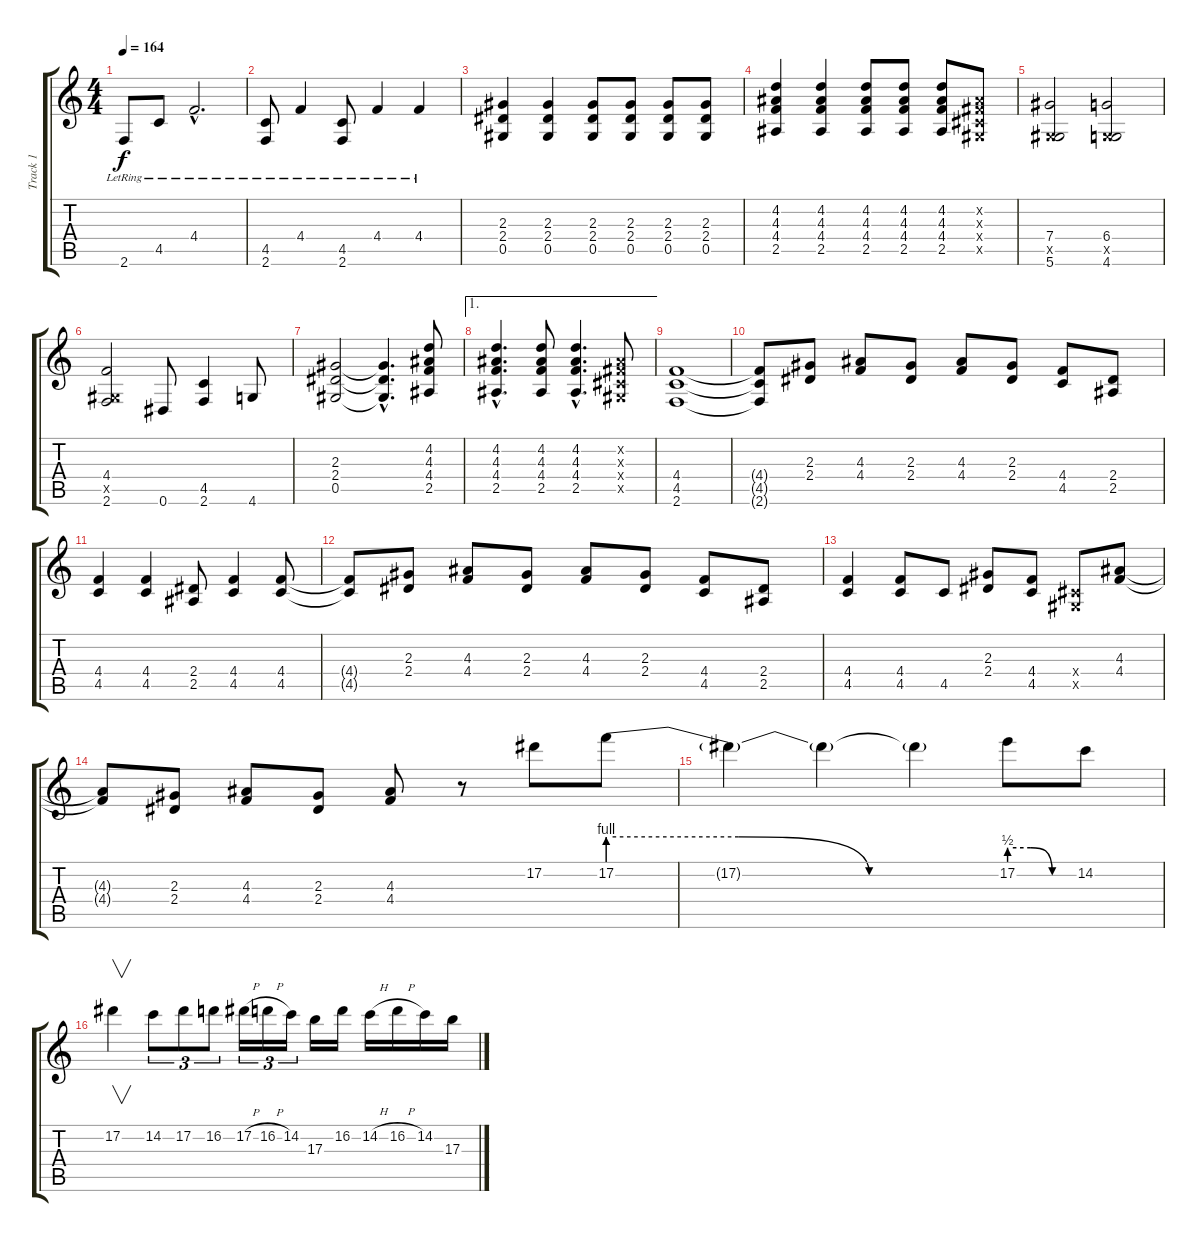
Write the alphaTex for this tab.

\track ("Track 1" "Track 1") {instrument overdrivenguitar}
\staff {score tabs}
\tuning (Eb4 Bb3 Gb3 Db3 Ab2 Eb2) {hide}
\ts (4 4)
\tempo 164
\clef g2
\ks c
2.6{lr}.8{dy f} 4.5{lr}.8 4.4{hac lr}.2{d} |
(4.5{lr} 2.6{lr}).8 4.4{lr}.4 (4.5{lr} 2.6{lr}).8 4.4{lr}.4 4.4{lr}.4 |
(2.3 2.4 0.5).4 (2.3 2.4 0.5).4 (2.3 2.4 0.5).8 (2.3 2.4 0.5).8 (2.3 2.4 0.5).8 (2.3 2.4 0.5).8 |
(4.2 4.3 4.4 2.5).4 (4.2 4.3 4.4 2.5).4 (4.2 4.3 4.4 2.5).8 (4.2 4.3 4.4 2.5).8 (4.2 4.3 4.4 2.5).8 (0.2{x} 0.3{x} 0.4{x} 0.5{x}).8 |
(7.4 0.5{x} 5.6).2 (6.4 0.5{x} 4.6).2 |
(4.4 0.5{x} 2.6).2 0.6.8 (4.5 2.6).4 4.6.8 |
(2.3 2.4 0.5).2 (2.3{hac t} 2.4{hac t} 0.5{hac t}).4{d} (4.2 4.3 4.4 2.5).8 |
\ae 1
(4.2{hac} 4.3{hac} 4.4{hac} 2.5{hac}).4{d} (4.2 4.3 4.4 2.5).8 (4.2{hac} 4.3{hac} 4.4{hac} 2.5{hac}).4{d} (0.2{x} 0.3{x} 0.4{x} 0.5{x}).8 |
(4.4 4.5 2.6).1 |
(4.4{t} 4.5{t} 2.6{t}).8 (2.3 2.4).8 (4.3 4.4).8 (2.3 2.4).8 (4.3 4.4).8 (2.3 2.4).8 (4.4 4.5).8 (2.4 2.5).8 |
(4.4 4.5).4 (4.4 4.5).4 (2.4 2.5).8 (4.4 4.5).4 (4.4 4.5).8 |
(4.4{t} 4.5{t}).8 (2.3 2.4).8 (4.3 4.4).8 (2.3 2.4).8 (4.3 4.4).8 (2.3 2.4).8 (4.4 4.5).8 (2.4 2.5).8 |
(4.4 4.5).4 (4.4 4.5).8 4.5.8 (2.3 2.4).8 (4.4 4.5).8 (0.4{x} 0.5{x}).8 (4.3 4.4).8 |
(4.3{t} 4.4{t}).8 (2.3 2.4).8 (4.3 4.4).8 (2.3 2.4).8 (4.3 4.4).8 r.8 17.2.8 17.2{be (custom 0 4 20 4 40 0 60 0)}.8 |
17.2{t}.4 17.2{t}.4 17.2{t}.4 17.2{be (custom 0 2 20 2 40 0 60 0)}.8 14.2.8 |
17.2.4{v} 14.2.8{tu (3 2)} 17.2.8{tu (3 2)} 16.2.8{tu (3 2)} 17.2{h}.16{tu (3 2)} 16.2{h}.16{tu (3 2)} 14.2.16{tu (3 2)} 17.3.16 16.2.16 14.2{h}.16 16.2{h}.16 14.2.16 17.3.16
